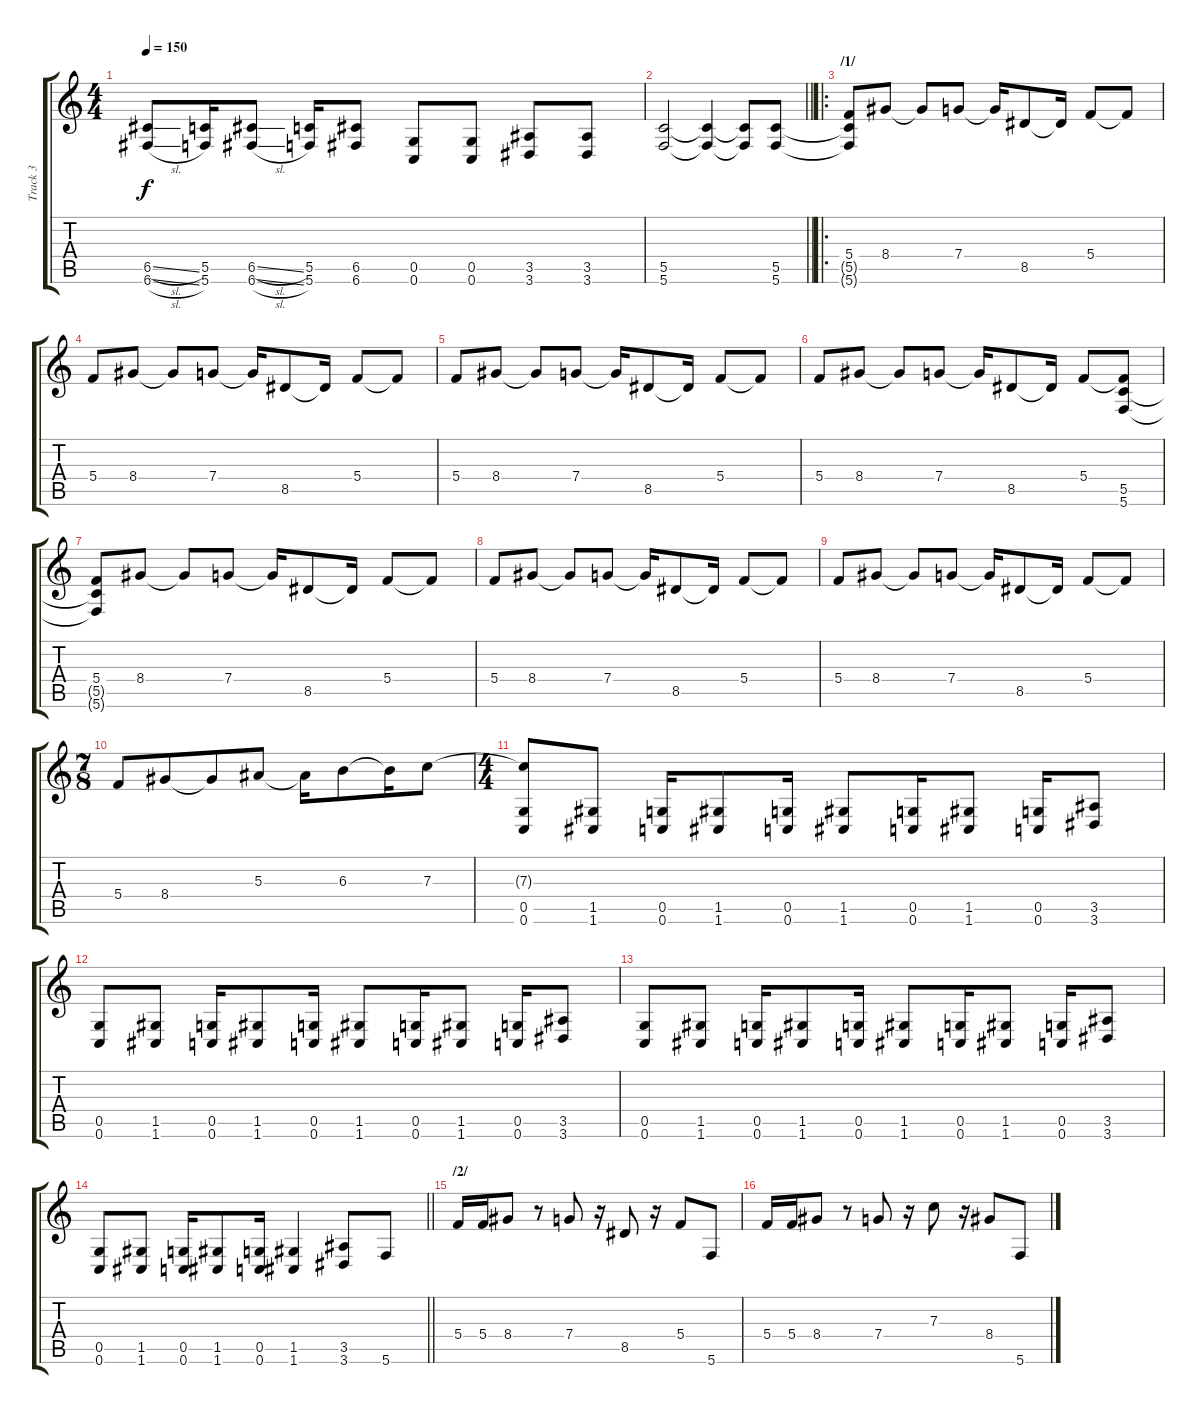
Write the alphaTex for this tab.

\track ("Track 3" "Track 3") {instrument overdrivenguitar}
\staff {score tabs}
\tuning (D4 A3 F3 C3 G2 C2) {hide}
\ts (4 4)
\tempo 150
\clef g2
\ks c
(6.5{sl} 6.6{sl}).8{dy f} (5.5 5.6).16 (6.5{sl} 6.6{sl}).8 (5.5 5.6).16 (6.5 6.6).8 (0.5 0.6).8 (0.5 0.6).8 (3.5 3.6).8 (3.5 3.6).8 |
\barLineRight lightlight
(5.5 5.6).2 (5.5{t} 5.6{t}).4 (5.5{t} 5.6{t}).8 (5.5 5.6).8 |
\ro
\section ("" "/1/")
(5.4 5.5{t} 5.6{t}).8 8.4.8 8.4{t}.8 7.4.8 7.4{t}.16 8.5.8 8.5{t}.16 5.4.8 5.4{t}.8 |
5.4.8 8.4.8 8.4{t}.8 7.4.8 7.4{t}.16 8.5.8 8.5{t}.16 5.4.8 5.4{t}.8 |
5.4.8 8.4.8 8.4{t}.8 7.4.8 7.4{t}.16 8.5.8 8.5{t}.16 5.4.8 5.4{t}.8 |
5.4.8 8.4.8 8.4{t}.8 7.4.8 7.4{t}.16 8.5.8 8.5{t}.16 5.4.8 (5.4{t} 5.5 5.6).8 |
(5.4 5.5{t} 5.6{t}).8 8.4.8 8.4{t}.8 7.4.8 7.4{t}.16 8.5.8 8.5{t}.16 5.4.8 5.4{t}.8 |
5.4.8 8.4.8 8.4{t}.8 7.4.8 7.4{t}.16 8.5.8 8.5{t}.16 5.4.8 5.4{t}.8 |
5.4.8 8.4.8 8.4{t}.8 7.4.8 7.4{t}.16 8.5.8 8.5{t}.16 5.4.8 5.4{t}.8 |
\ts (7 8)
5.4.8 8.4.8 8.4{t}.8 5.3.8 5.3{t}.16 6.3.8 6.3{t}.16 7.3.8 |
\ts (4 4)
(7.3{t} 0.5 0.6).8 (1.5 1.6).8 (0.5 0.6).16 (1.5 1.6).8 (0.5 0.6).16 (1.5 1.6).8 (0.5 0.6).16 (1.5 1.6).8 (0.5 0.6).16 (3.5 3.6).8 |
(0.5 0.6).8 (1.5 1.6).8 (0.5 0.6).16 (1.5 1.6).8 (0.5 0.6).16 (1.5 1.6).8 (0.5 0.6).16 (1.5 1.6).8 (0.5 0.6).16 (3.5 3.6).8 |
(0.5 0.6).8 (1.5 1.6).8 (0.5 0.6).16 (1.5 1.6).8 (0.5 0.6).16 (1.5 1.6).8 (0.5 0.6).16 (1.5 1.6).8 (0.5 0.6).16 (3.5 3.6).8 |
\barLineRight lightlight
(0.5 0.6).8 (1.5 1.6).8 (0.5 0.6).16 (1.5 1.6).8 (0.5 0.6).16 (1.5 1.6).4 (3.5 3.6).8 5.6.8 |
\section ("" "/2/")
5.4.16 5.4.16 8.4.8 r.8 7.4.8 r.16 8.5.8 r.16 5.4.8 5.6.8 |
5.4.16 5.4.16 8.4.8 r.8 7.4.8 r.16 7.3.8 r.16 8.4.8 5.6.8
